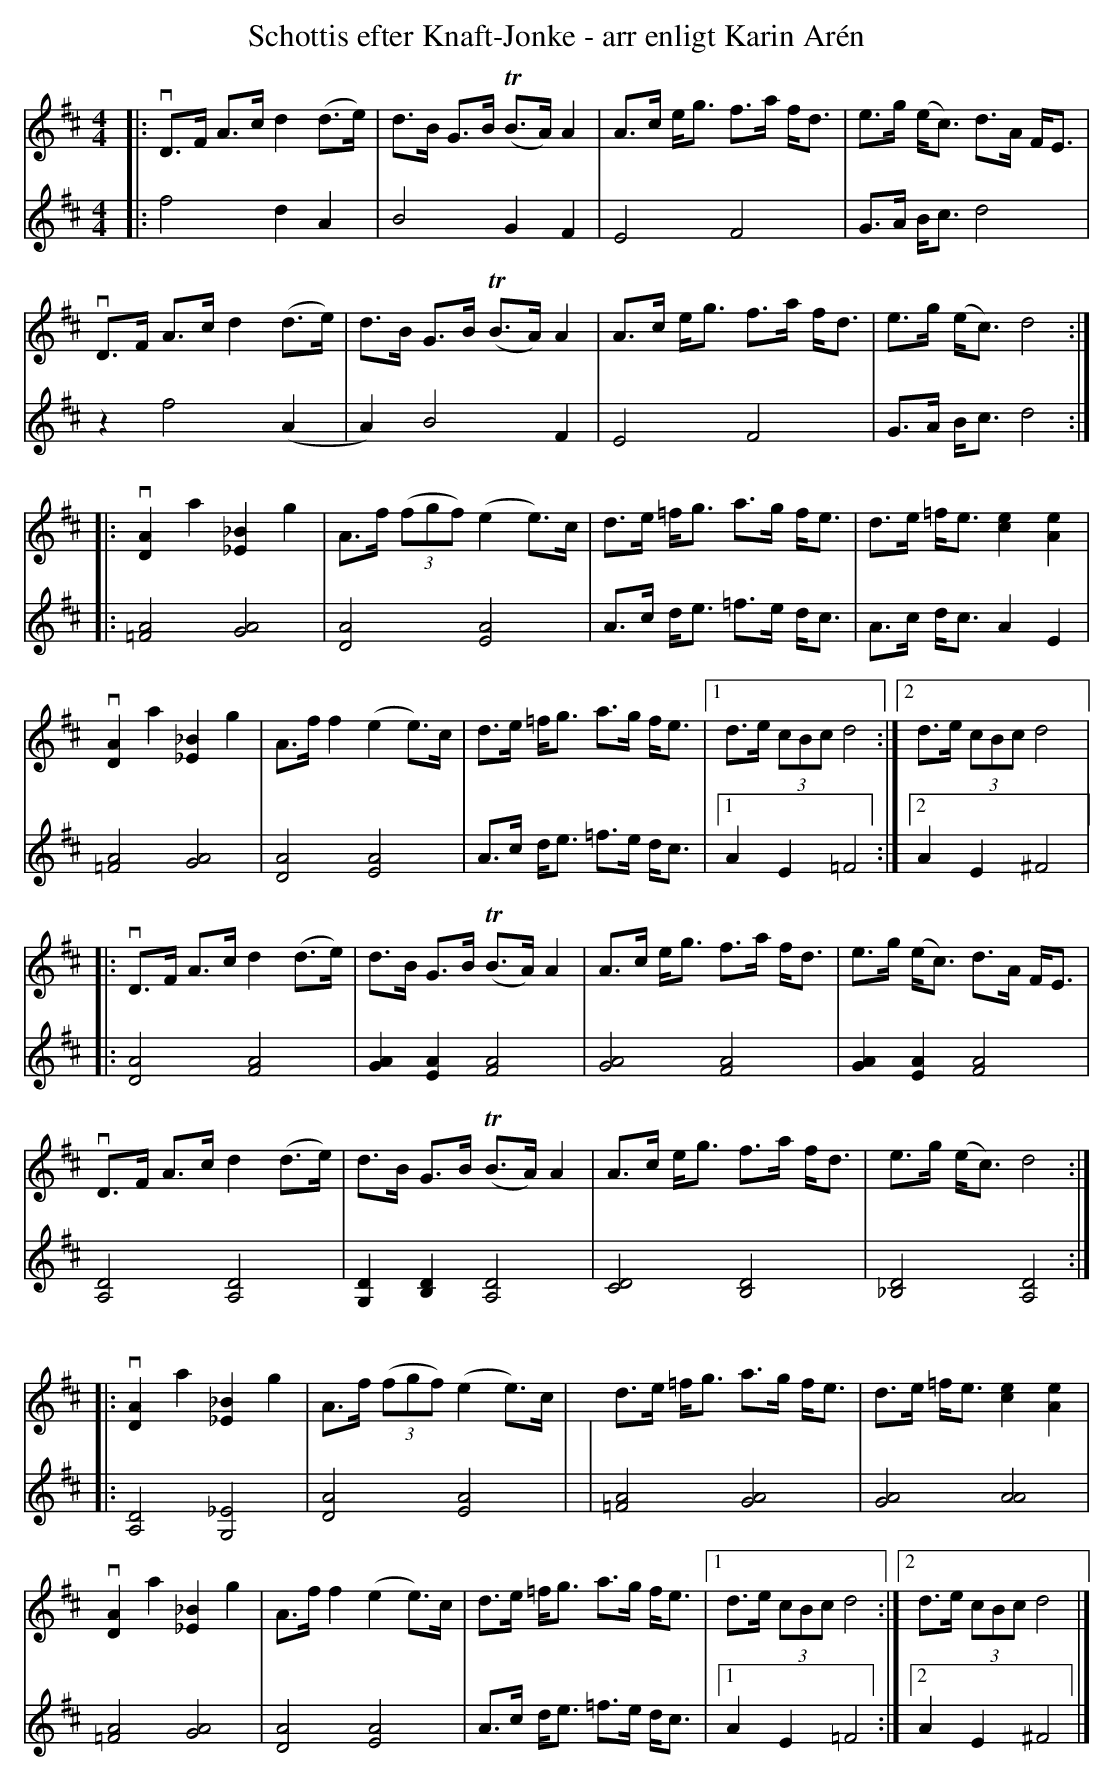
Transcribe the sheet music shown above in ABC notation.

X:1
T: Schottis efter Knaft-Jonke - arr enligt Karin Arén
M: 4/4
L: 1/8
K: D
V: 1
|: vD>F A>c d2 (d>e) | d>B G>B T(B>A) A2 | A>c e<g f>a f<d | e>g (e<c) d>A F<E |
V: 2
|: f4 d2 A2 | B4 G2 F2 | E4 F4 | G>A B<c d4 |
V: 1
vD>F A>c d2 (d>e) | d>B G>B T(B>A) A2 | A>c e<g f>a f<d | e>g (e<c) d4 :|:
V: 2
z2 f4 (A2 | A2) B4 F2 | E4 F4 | G>A B<c d4 :|:
V: 1
v[DA]2 a2 [_E_B]2 g2 | A>f (3(fgf) (e2 e)>c | d>e =f<g a>g f<e | d>e =f<e [e2c2] [e2A2] |
V: 2
[=FA]4 [GA]4 | [DA]4 [EA]4 | A>c d<e =f>e d<c | A>c d<c A2 E2 |
V: 1
v[DA]2 a2 [_E_B]2 g2 | A>f f2 (e2 e)>c | d>e =f<g a>g f<e |1 d>e (3cBc d4 :|2 d>e (3cBc d4 |:
V: 2
[=FA]4 [GA]4 | [DA]4 [EA]4 | A>c d<e =f>e d<c |1 A2 E2 =F4 :|2 A2 E2 ^F4 |:
V:1
vD>F A>c d2 (d>e) | d>B G>B T(B>A) A2 | A>c e<g f>a f<d | e>g (e<c) d>A F<E |
V: 2
[DA]4 [FA]4 | [GA]2 [EA]2 [FA]4 | [GA]4 [FA]4 | [GA]2 [EA]2 [FA]4 |
V: 1
vD>F A>c d2 (d>e) | d>B G>B T(B>A) A2 | A>c e<g f>a f<d | e>g (e<c) d4 :|:
V: 2
[A,D]4 [A,D]4 | [G,D]2 [B,D]2 [A,D]4 | [CD]4 [B,D]4 | [_B,D]4 [A,D]4 :|:
V: 1
v[DA]2 a2 [_E_B]2 g2 | A>f (3(fgf) (e2 e)>c | d>e =f<g a>g f<e | d>e =f<e [e2c2] [e2A2] |
V: 2
[A,D]4 [G,_E]4 | [DA]4 [EA]4 | | [=FA]4 [GA]4 | [GA]4 [AA]4 |
V: 1
v[DA]2 a2 [_E_B]2 g2 | A>f f2 (e2 e)>c | d>e =f<g a>g f<e |1 d>e (3cBc d4 :|2 d>e (3cBc d4 |]
V: 2
[=FA]4 [GA]4 | [DA]4 [EA]4 | A>c d<e =f>e d<c |1 A2 E2 =F4 :|2 A2 E2 ^F4 |]
